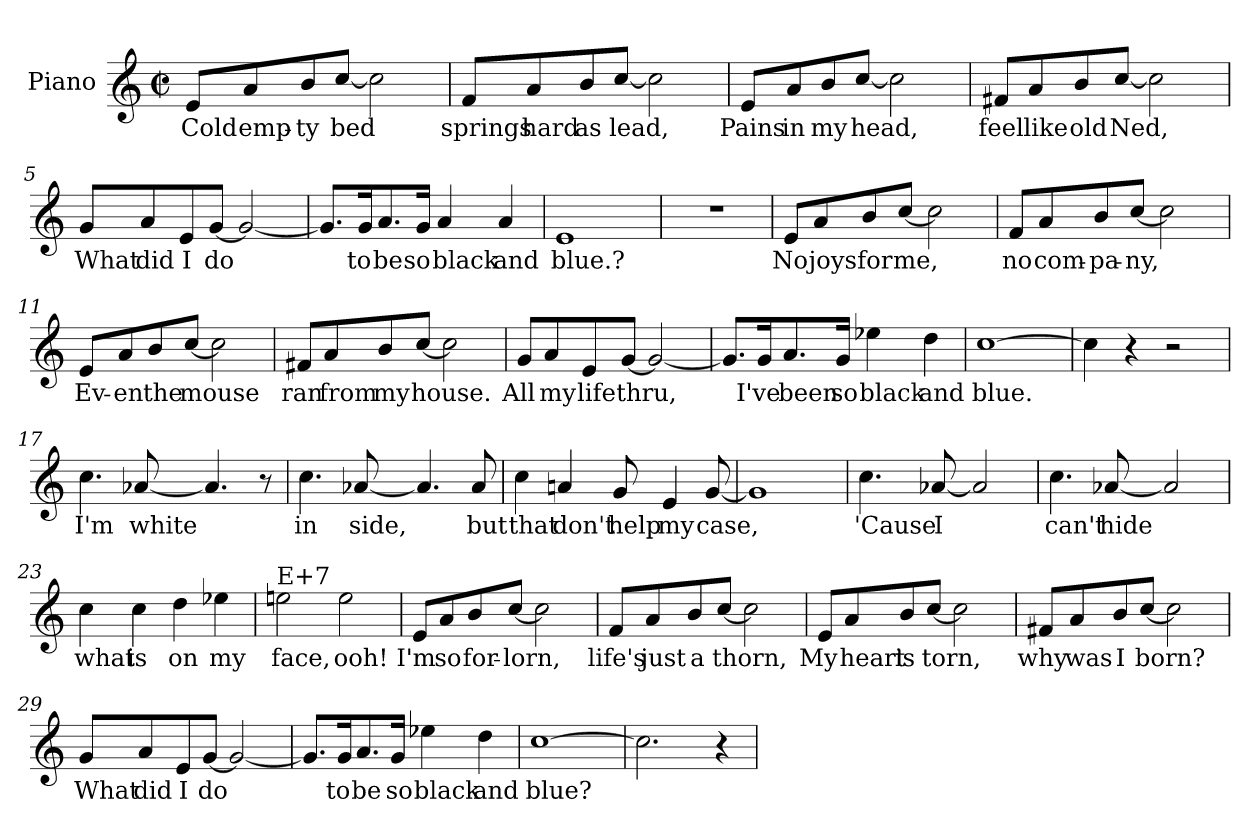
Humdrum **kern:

**kern	**text
*part1	*part1
*staff1	*staff1
*I"Piano	*
*I'Pno.	*
*clefG2	*
*k[]	*
*C:	*
*M2/2	*
*met(c|)	*
=1	=1
8e/L	Cold
8a/	emp-
8b/	-ty
[8cc/J	bed
2cc\]	.
=2	=2
8f/L	springs
8a/	hard
8b/	as
[8cc/J	lead,
2cc\]	.
=3	=3
8e/L	Pains
8a/	in
8b/	my
[8cc/J	head,
2cc\]	.
=4	=4
8f#X/L	feel
8a/	like
8b/	old
[8cc/J	Ned,
2cc\]	.
!!LO:LB:g=z
=5	=5
8g/L	What
8a/	did
8e/	I
[8g/J	do
2g/_	.
=6	=6
8.g/L]	.
16g/K	to
8.a/	be
16g/Jk	so
4a/	black
4a/	and
=7	=7
1e	blue.?
=8	=8
1r	.
!!LO:LB:g=z
=9	=9
8e/L	No
8a/	joys
8b/	for
[8cc/J	me,
2cc\]	.
=10	=10
8f/L	no
8a/	com-
8b/	-pa-
[8cc/J	-ny,
2cc\]	.
=11	=11
8e/L	Ev-
8a/	-en
8b/	the
[8cc/J	mouse
2cc\]	.
=12	=12
8f#X/L	ran
8a/	from
8b/	my
[8cc/J	house.
2cc\]	.
!!LO:LB:g=z
=13	=13
8g/L	All
8a/	my
8e/	life
[8g/J	thru,
2g/_	.
=14	=14
8.g/L]	.
16g/K	I've
8.a/	been
16g/Jk	so
4ee-X\	black
4dd\	and
=15	=15
[1cc	blue.
=16	=16
4cc\]	.
4r	.
2r	.
!!LO:LB:g=z
=17	=17
4.cc\	I'm
[8a-X/	white
4.a-/]	.
8r	.
=18	=18
4.cc\	in
[8a-X/	-side,
4.a-/]	.
8a-/	but
=19	=19
4cc\	that
4an/	don't
8g/	help
4e/	my
[8g/	case,
=20	=20
1g]	.
!!LO:LB:g=z
=21	=21
4.cc\	'Cause
[8a-X/	I
2a-/]	.
=22	=22
4.cc\	can't
[8a-X/	hide
2a-/]	.
=23	=23
4cc\	what
4cc\	is
4dd\	on
4ee-X\	my
=24	=24
!LO:TX:a:t=E+7	!
2een\	face,
2ee\	ooh!
!!LO:LB:g=z
=25	=25
8e/L	I'm
8a/	so
8b/	for-
[8cc/J	-lorn,
2cc\]	.
=26	=26
8f/L	life's
8a/	just
8b/	a
[8cc/J	thorn,
2cc\]	.
=27	=27
8e/L	My
8a/	heart
8b/	is
[8cc/J	torn,
2cc\]	.
=28	=28
8f#X/L	why
8a/	was
8b/	I
[8cc/J	born?
2cc\]	.
!!LO:LB:g=z
=29	=29
8g/L	What
8a/	did
8e/	I
[8g/J	do
2g/_	.
=30	=30
8.g/L]	.
16g/K	to
8.a/	be
16g/Jk	so
4ee-X\	black
4dd\	and
=31	=31
[1cc	blue?
=32	=32
2.cc\]	.
4r	.
=	=
*-	*-
